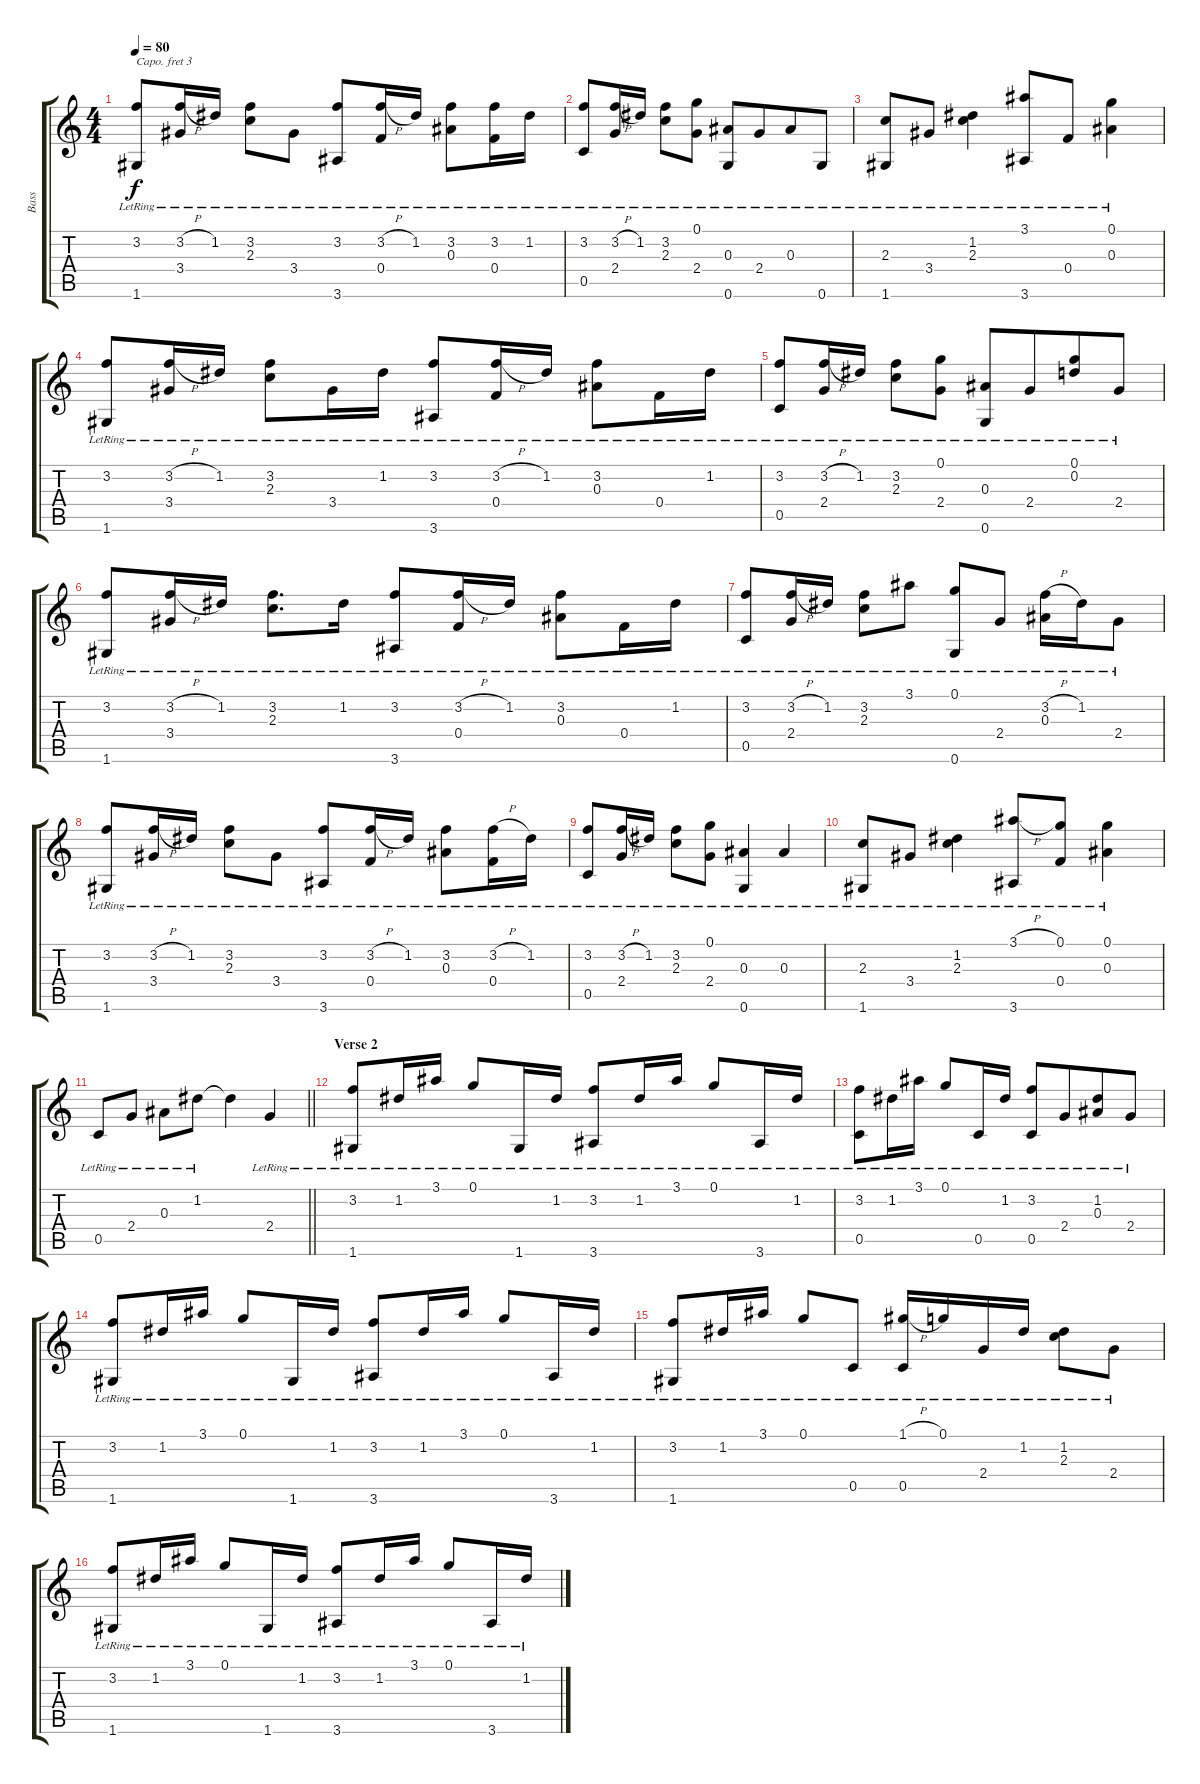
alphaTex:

\track ("Bass" "Bass") {instrument acousticguitarsteel}
\staff {score tabs}
\capo 3
\tuning (E4 B3 G3 D3 A2 E2) {hide}
\ts (4 4)
\tempo 80
\clef g2
\ks c
(3.2{lr} 1.6{lr}).8{dy f} (3.2{h lr} 3.4{lr}).16 1.2{lr}.16 (3.2{lr} 2.3{lr}).8 3.4{lr}.8 (3.2{lr} 3.6{lr}).8 (3.2{h lr} 0.4{lr}).16 1.2{lr}.16 (3.2{lr} 0.3{lr}).8 (3.2{lr} 0.4{lr}).16 1.2{lr}.16 |
(3.2{lr} 0.5{lr}).8 (3.2{h lr} 2.4{lr}).16 1.2{lr}.16 (3.2{lr} 2.3{lr}).8 (0.1{lr} 2.4{lr}).8 (0.3{lr} 0.6{lr}).8 2.4{lr}.8{beam merge} 0.3{lr}.8 0.6{lr}.8 |
(2.3{lr} 1.6{lr}).8 3.4{lr}.8 (1.2{lr} 2.3{lr}).4 (3.1{lr} 3.6{lr}).8 0.4{lr}.8 (0.1{lr} 0.3{lr}).4 |
(3.2{lr} 1.6{lr}).8 (3.2{h lr} 3.4{lr}).16 1.2{lr}.16 (3.2{lr} 2.3{lr}).8 3.4{lr}.16{beam merge} 1.2{lr}.16{beam split} (3.2{lr} 3.6{lr}).8 (3.2{h lr} 0.4{lr}).16{beam merge} 1.2{lr}.16{beam split} (3.2{lr} 0.3{lr}).8 0.4{lr}.16{beam merge} 1.2{lr}.16 |
(3.2{lr} 0.5{lr}).8 (3.2{h lr} 2.4{lr}).16 1.2{lr}.16 (3.2{lr} 2.3{lr}).8 (0.1{lr} 2.4{lr}).8 (0.3{lr} 0.6{lr}).8 2.4{lr}.8{beam merge} (0.1{lr} 0.2{lr}).8 2.4{lr}.8 |
(3.2{lr} 1.6{lr}).8 (3.2{h lr} 3.4{lr}).16 1.2{lr}.16 (3.2{lr} 2.3{lr}).8{d beam merge} 1.2{lr}.16{beam split} (3.2{lr} 3.6{lr}).8 (3.2{h lr} 0.4{lr}).16{beam merge} 1.2{lr}.16{beam split} (3.2{lr} 0.3{lr}).8 0.4{lr}.16{beam merge} 1.2{lr}.16 |
(3.2{lr} 0.5{lr}).8 (3.2{h lr} 2.4{lr}).16 1.2{lr}.16 (3.2{lr} 2.3{lr}).8 3.1{lr}.8 (0.1{lr} 0.6{lr}).8 2.4{lr}.8 (3.2{h lr} 0.3{lr}).16 1.2{lr}.16 2.4{lr}.8 |
(3.2{lr} 1.6{lr}).8 (3.2{h lr} 3.4{lr}).16 1.2{lr}.16 (3.2{lr} 2.3{lr}).8{beam merge} 3.4{lr}.8{beam split} (3.2{lr} 3.6{lr}).8 (3.2{h lr} 0.4{lr}).16{beam merge} 1.2{lr}.16{beam split} (3.2{lr} 0.3{lr}).8 (3.2{h lr} 0.4{lr}).16{beam merge} 1.2{lr}.16 |
(3.2{lr} 0.5{lr}).8 (3.2{h lr} 2.4{lr}).16 1.2{lr}.16 (3.2{lr} 2.3{lr}).8 (0.1{lr} 2.4{lr}).8 (0.3{lr} 0.6{lr}).4{beam merge} 0.3{lr}.4 |
(2.3{lr} 1.6{lr}).8 3.4{lr}.8 (1.2{lr} 2.3{lr}).4 (3.1{h lr} 3.6{lr}).8 (0.1{lr} 0.4{lr}).8 (0.1{lr} 0.3{lr}).4 |
\barLineRight lightlight
0.5{lr}.8 2.4{lr}.8 0.3{lr}.8 1.2{lr}.8 1.2{t}.4 2.4{lr}.4 |
\section ("" "Verse 2")
(3.2{lr} 1.6{lr}).8 1.2{lr}.16 3.1{lr}.16 0.1{lr}.8 1.6{lr}.16 1.2{lr}.16 (3.2{lr} 3.6{lr}).8 1.2{lr}.16 3.1{lr}.16 0.1{lr}.8 3.6{lr}.16 1.2{lr}.16 |
(3.2{lr} 0.5{lr}).8 1.2{lr}.16 3.1{lr}.16 0.1{lr}.8 0.5{lr}.16 1.2{lr}.16 (3.2{lr} 0.5{lr}).8 2.4{lr}.8{beam merge} (1.2{lr} 0.3{lr}).8 2.4{lr}.8 |
(3.2{lr} 1.6{lr}).8 1.2{lr}.16 3.1{lr}.16 0.1{lr}.8 1.6{lr}.16 1.2{lr}.16 (3.2{lr} 3.6{lr}).8 1.2{lr}.16 3.1{lr}.16 0.1{lr}.8 3.6{lr}.16 1.2{lr}.16 |
(3.2{lr} 1.6{lr}).8 1.2{lr}.16 3.1{lr}.16 0.1{lr}.8 0.5{lr}.8 (1.1{h lr} 0.5{lr}).16 0.1{lr}.16 2.4{lr}.16 1.2{lr}.16 (1.2{lr} 2.3{lr}).8 2.4{lr}.8 |
(3.2{lr} 1.6{lr}).8 1.2{lr}.16 3.1{lr}.16 0.1{lr}.8 1.6{lr}.16 1.2{lr}.16 (3.2{lr} 3.6{lr}).8 1.2{lr}.16 3.1{lr}.16 0.1{lr}.8 3.6{lr}.16 1.2{lr}.16
